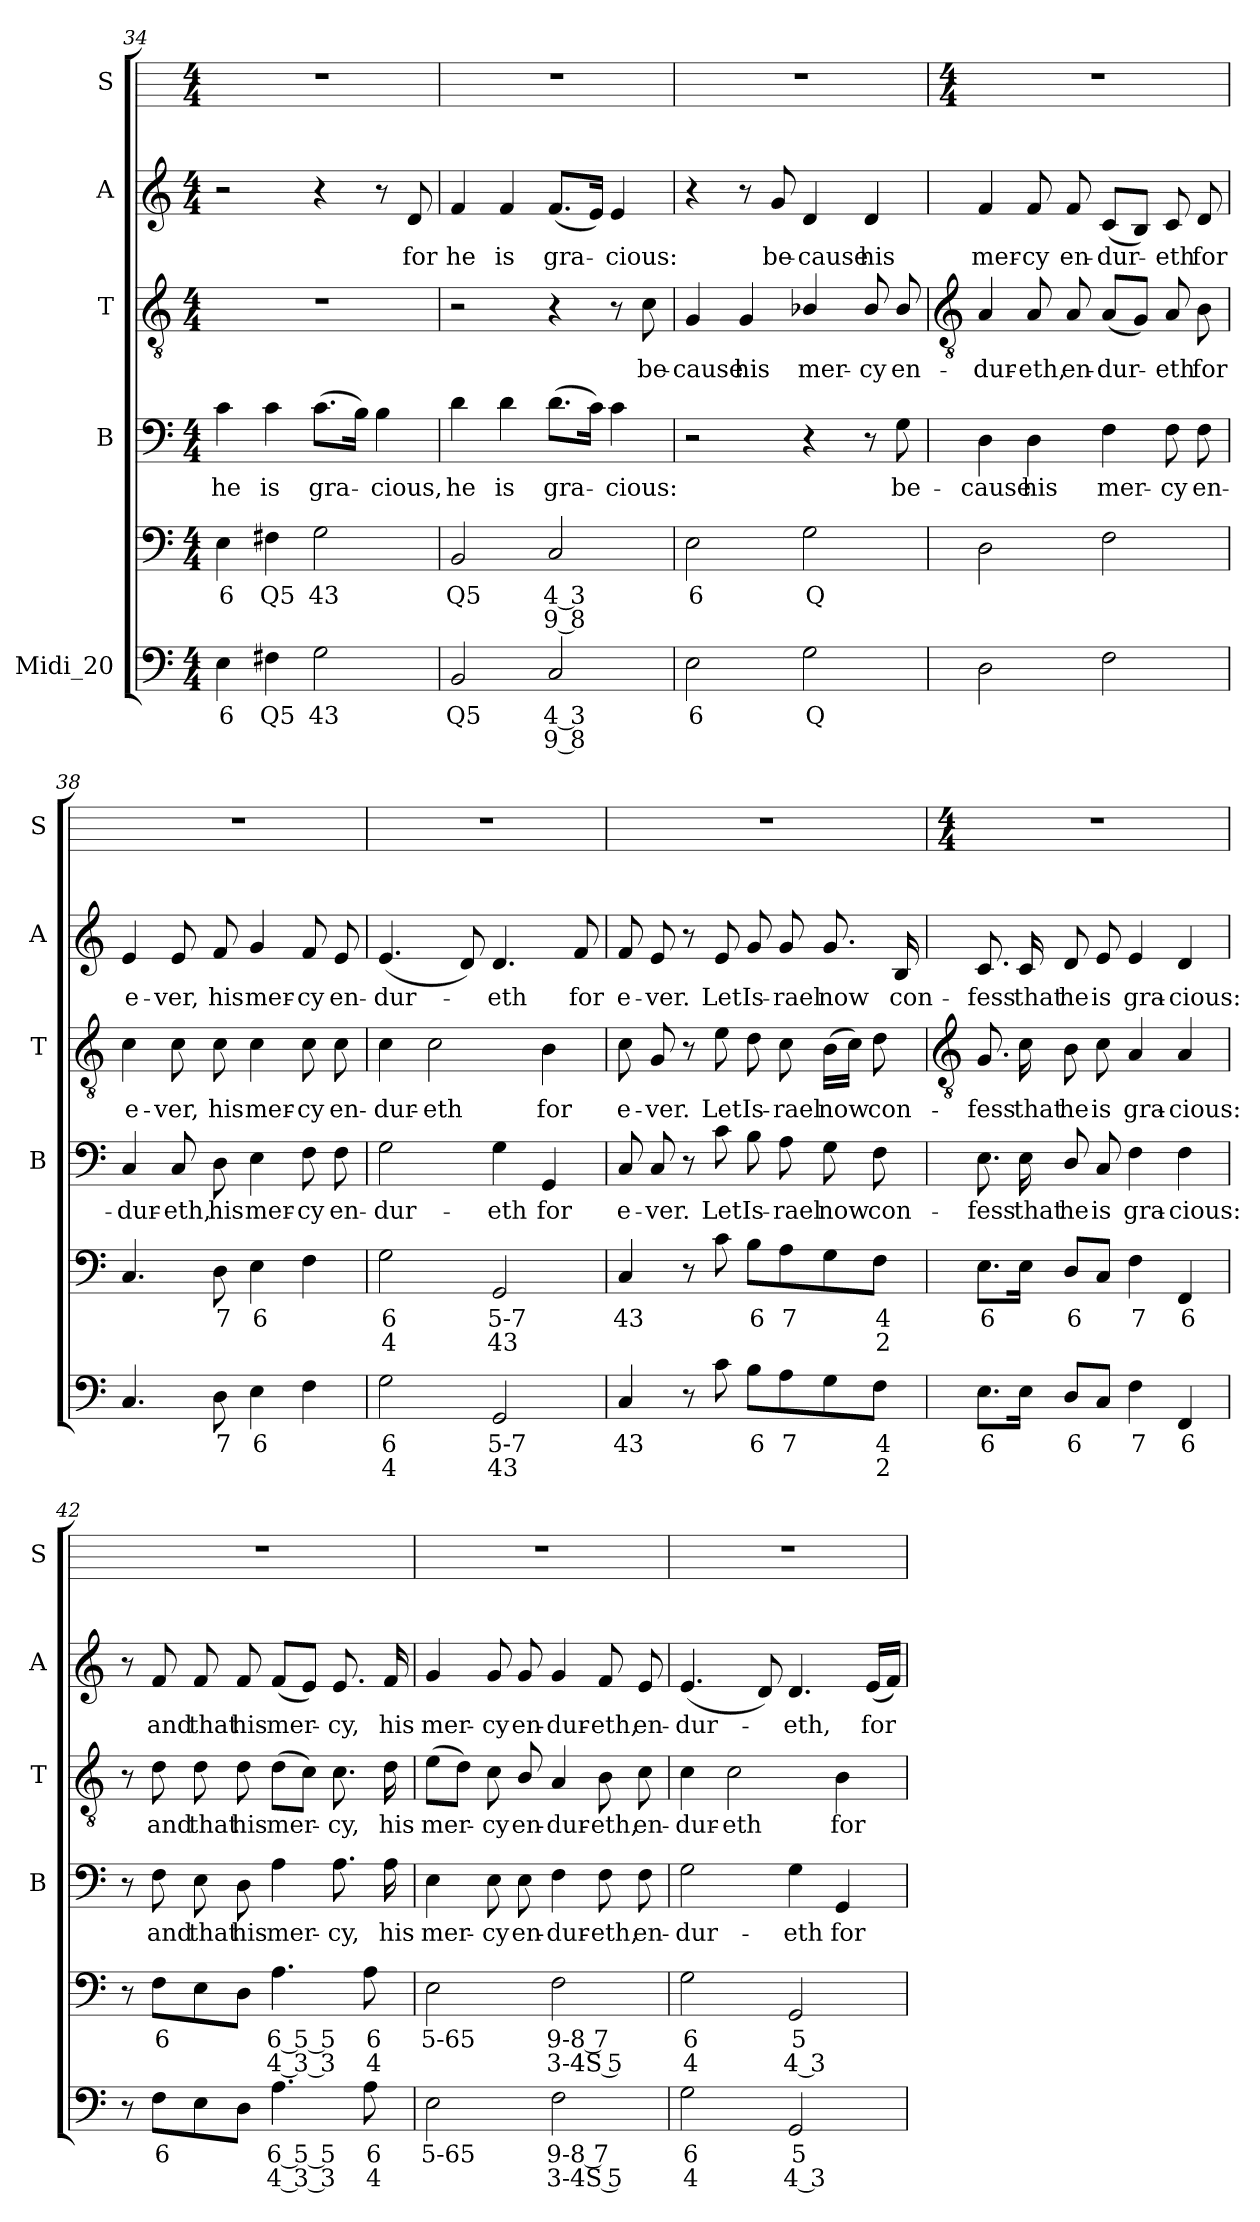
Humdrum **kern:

**kern	**text	**text	**kern	**text	**text	**kern	**text	**kern	**text	**kern	**text	**kern
*part5	*part5	*part5	*part5	*part5	*part5	*part4	*part4	*part3	*part3	*part2	*part2	*part1
*staff6	*staff6	*staff6	*staff5	*staff5	*staff5	*staff4	*staff4	*staff3	*staff3	*staff2	*staff2	*staff1
*I"Midi_20	*	*	*	*	*	*I"B	*	*I"T	*	*I"A	*	*I"S
*	*	*	*	*	*	*I'B	*	*I'T	*	*I'A	*	*I'S
*clefF4	*	*	*clefF4	*	*	*clefF4	*	*clefGv2	*	*clefG2	*	*
*k[]	*	*	*k[]	*	*	*k[]	*	*k[]	*	*k[]	*	*
*C:	*	*	*C:	*	*	*C:	*	*C:	*	*C:	*	*
*M4/4	*	*	*M4/4	*	*	*M4/4	*	*M4/4	*	*M4/4	*	*M4/4
=34	=34	=34	=34	=34	=34	=34	=34	=34	=34	=34	=34	=34
!	!LO:LY:b	!	!	!LO:LY:b	!	!	!LO:LY:b	!	!	!	!	!
4E	6	.	4E	6	.	4c	he	1r	.	2r	.	1r
!	!LO:LY:b	!	!	!LO:LY:b	!	!	!LO:LY:b	!	!	!	!	!
4F#X	Q5	.	4F#X	Q5	.	4c	is	.	.	.	.	.
!	!LO:LY:b	!	!	!LO:LY:b	!	!	!LO:LY:b	!	!	!	!	!
2G	43	.	2G	43	.	(>8.cL	gra-	.	.	4r	.	.
.	.	.	.	.	.	16BJ)	.	.	.	.	.	.
!	!	!	!	!	!	!	!LO:LY:b	!	!	!	!	!
.	.	.	.	.	.	4B	cious,	.	.	8r	.	.
!	!	!	!	!	!	!	!	!	!	!	!LO:LY:b	!
.	.	.	.	.	.	.	.	.	.	8d	for	.
=35	=35	=35	=35	=35	=35	=35	=35	=35	=35	=35	=35	=35
!	!LO:LY:b	!	!	!LO:LY:b	!	!	!LO:LY:b	!	!	!	!LO:LY:b	!
2BB	Q5	.	2BB	Q5	.	4d	he	2r	.	4f	he	1r
!	!	!	!	!	!	!	!LO:LY:b	!	!	!	!LO:LY:b	!
.	.	.	.	.	.	4d	is	.	.	4f	is	.
!	!LO:LY:b	!LO:LY:b	!	!LO:LY:b	!LO:LY:b	!	!LO:LY:b	!	!	!	!LO:LY:b	!
2C	4 3	9 8	2C	4 3	9 8	(>8.dL	gra-	4r	.	(<8.fL	gra-	.
.	.	.	.	.	.	16cJ)	.	.	.	16eJ)	.	.
!	!	!	!	!	!	!	!LO:LY:b	!	!	!	!LO:LY:b	!
.	.	.	.	.	.	4c	cious:	8r	.	4e	cious:	.
!	!	!	!	!	!	!	!	!	!LO:LY:b	!	!	!
.	.	.	.	.	.	.	.	8c	be-	.	.	.
=36	=36	=36	=36	=36	=36	=36	=36	=36	=36	=36	=36	=36
!	!LO:LY:b	!	!	!LO:LY:b	!	!	!	!	!LO:LY:b	!	!	!
2E	6	.	2E	6	.	2r	.	4G	-cause	4r	.	1r
!	!	!	!	!	!	!	!	!	!LO:LY:b	!	!	!
.	.	.	.	.	.	.	.	4G	his	8r	.	.
!	!	!	!	!	!	!	!	!	!	!	!LO:LY:b	!
.	.	.	.	.	.	.	.	.	.	8g	be-	.
!	!LO:LY:b	!	!	!LO:LY:b	!	!	!	!	!LO:LY:b	!	!LO:LY:b	!
2G	Q	.	2G	Q	.	4r	.	4B-X/	mer-	4d	-cause	.
!	!	!	!	!	!	!	!	!	!LO:LY:b	!	!LO:LY:b	!
.	.	.	.	.	.	8r	.	8B-/	-cy	4d	his	.
!	!	!	!	!	!	!	!LO:LY:b	!	!LO:LY:b	!	!	!
.	.	.	.	.	.	8G	be-	8B-/	en-	.	.	.
!!LO:LB:g=z
=37	=37	=37	=37	=37	=37	=37	=37	=37	=37	=37	=37	=37
*	*	*	*	*	*	*	*	*clefGv2	*	*	*	*
*	*	*	*	*	*	*	*	*	*	*	*	*M4/4
!	!	!	!	!	!	!	!LO:LY:b	!	!LO:LY:b	!	!LO:LY:b	!
2D	.	.	2D	.	.	4D	-cause	4A	-dur-	4f	mer-	1r
!	!	!	!	!	!	!	!LO:LY:b	!	!LO:LY:b	!	!LO:LY:b	!
.	.	.	.	.	.	4D	his	8A	-eth,	8f	-cy	.
!	!	!	!	!	!	!	!	!	!LO:LY:b	!	!LO:LY:b	!
.	.	.	.	.	.	.	.	8A	en-	8f	en-	.
!	!	!	!	!	!	!	!LO:LY:b	!	!LO:LY:b	!	!LO:LY:b	!
2F	.	.	2F	.	.	4F	mer-	(<8AL	-dur-	(<8cL	-dur-	.
.	.	.	.	.	.	.	.	8GJ)	.	8BJ)	.	.
!	!	!	!	!	!	!	!LO:LY:b	!	!LO:LY:b	!	!LO:LY:b	!
.	.	.	.	.	.	8F	-cy	8A	eth	8c	eth	.
!	!	!	!	!	!	!	!LO:LY:b	!	!LO:LY:b	!	!LO:LY:b	!
.	.	.	.	.	.	8F	en-	8B	for	8d	for	.
=38	=38	=38	=38	=38	=38	=38	=38	=38	=38	=38	=38	=38
!	!	!	!	!	!	!	!LO:LY:b	!	!LO:LY:b	!	!LO:LY:b	!
4.C	.	.	4.C	.	.	4C	-dur-	4c	e-	4e	e-	1r
!	!	!	!	!	!	!	!LO:LY:b	!	!LO:LY:b	!	!LO:LY:b	!
.	.	.	.	.	.	8C	-eth,	8c	-ver,	8e	-ver,	.
!	!LO:LY:b	!	!	!LO:LY:b	!	!	!LO:LY:b	!	!LO:LY:b	!	!LO:LY:b	!
8D	7	.	8D	7	.	8D	his	8c	his	8f	his	.
!	!LO:LY:b	!	!	!LO:LY:b	!	!	!LO:LY:b	!	!LO:LY:b	!	!LO:LY:b	!
4E	6	.	4E	6	.	4E	mer-	4c	mer-	4g	mer-	.
!	!	!	!	!	!	!	!LO:LY:b	!	!LO:LY:b	!	!LO:LY:b	!
4F	.	.	4F	.	.	8F	-cy	8c	-cy	8f	-cy	.
!	!	!	!	!	!	!	!LO:LY:b	!	!LO:LY:b	!	!LO:LY:b	!
.	.	.	.	.	.	8F	en-	8c	en-	8e	en-	.
=39	=39	=39	=39	=39	=39	=39	=39	=39	=39	=39	=39	=39
!	!LO:LY:b	!LO:LY:b	!	!LO:LY:b	!LO:LY:b	!	!LO:LY:b	!	!LO:LY:b	!	!LO:LY:b	!
2G	6	4	2G	6	4	2G	-dur-	4c	-dur-	(<4.e	-dur-	1r
!	!	!	!	!	!	!	!	!	!LO:LY:b	!	!	!
.	.	.	.	.	.	.	.	2c	-eth	.	.	.
.	.	.	.	.	.	.	.	.	.	8d)	.	.
!	!LO:LY:b	!LO:LY:b	!	!LO:LY:b	!LO:LY:b	!	!LO:LY:b	!	!	!	!LO:LY:b	!
2GG	5-7	43	2GG	5-7	43	4G	-eth	.	.	4.d	eth	.
!	!	!	!	!	!	!	!LO:LY:b	!	!LO:LY:b	!	!	!
.	.	.	.	.	.	4GG	for	4B	for	.	.	.
!	!	!	!	!	!	!	!	!	!	!	!LO:LY:b	!
.	.	.	.	.	.	.	.	.	.	8f	for	.
=40	=40	=40	=40	=40	=40	=40	=40	=40	=40	=40	=40	=40
!	!LO:LY:b	!	!	!LO:LY:b	!	!	!LO:LY:b	!	!LO:LY:b	!	!LO:LY:b	!
4C	43	.	4C	43	.	8C	e-	8c	e-	8f	e-	1r
!	!	!	!	!	!	!	!LO:LY:b	!	!LO:LY:b	!	!LO:LY:b	!
.	.	.	.	.	.	8C	-ver.	8G	-ver.	8e	-ver.	.
8r	.	.	8r	.	.	8r	.	8r	.	8r	.	.
!	!	!	!	!	!	!	!LO:LY:b	!	!LO:LY:b	!	!LO:LY:b	!
8c	.	.	8c	.	.	8c	Let	8e	Let	8e	Let	.
!	!LO:LY:b	!	!	!LO:LY:b	!	!	!LO:LY:b	!	!LO:LY:b	!	!LO:LY:b	!
8BL	6	.	8BL	6	.	8B	Is-	8d	Is-	8g	Is-	.
!	!LO:LY:b	!	!	!LO:LY:b	!	!	!LO:LY:b	!	!LO:LY:b	!	!LO:LY:b	!
8A	7	.	8A	7	.	8A	-rael	8c	-rael	8g	-rael	.
!	!	!	!	!	!	!	!LO:LY:b	!	!LO:LY:b	!	!LO:LY:b	!
8G	.	.	8G	.	.	8G	now	(>16BLL	now	8.g	now	.
.	.	.	.	.	.	.	.	16cJJ)	.	.	.	.
!	!LO:LY:b	!LO:LY:b	!	!LO:LY:b	!LO:LY:b	!	!LO:LY:b	!	!LO:LY:b	!	!	!
8FJ	4	2	8FJ	4	2	8F	con-	8d	con-	.	.	.
!	!	!	!	!	!	!	!	!	!	!	!LO:LY:b	!
.	.	.	.	.	.	.	.	.	.	16B	con-	.
!!LO:LB:g=z
=41	=41	=41	=41	=41	=41	=41	=41	=41	=41	=41	=41	=41
*	*	*	*	*	*	*	*	*clefGv2	*	*	*	*
*	*	*	*	*	*	*	*	*	*	*	*	*M4/4
!	!LO:LY:b	!	!	!LO:LY:b	!	!	!LO:LY:b	!	!LO:LY:b	!	!LO:LY:b	!
8.EL	6	.	8.EL	6	.	8.E	-fess	8.G	-fess	8.c	-fess	1r
!	!	!	!	!	!	!	!LO:LY:b	!	!LO:LY:b	!	!LO:LY:b	!
16EJ	.	.	16EJ	.	.	16E	that	16c	that	16c	that	.
!	!LO:LY:b	!	!	!LO:LY:b	!	!	!LO:LY:b	!	!LO:LY:b	!	!LO:LY:b	!
8DL	6	.	8DL	6	.	8D/	he	8B	he	8d	he	.
!	!	!	!	!	!	!	!LO:LY:b	!	!LO:LY:b	!	!LO:LY:b	!
8CJ	.	.	8CJ	.	.	8C	is	8c	is	8e	is	.
!	!LO:LY:b	!	!	!LO:LY:b	!	!	!LO:LY:b	!	!LO:LY:b	!	!LO:LY:b	!
4F	7	.	4F	7	.	4F	gra-	4A	gra-	4e	gra-	.
!	!LO:LY:b	!	!	!LO:LY:b	!	!	!LO:LY:b	!	!LO:LY:b	!	!LO:LY:b	!
4FF	6	.	4FF	6	.	4F	-cious:	4A	-cious:	4d	-cious:	.
=42	=42	=42	=42	=42	=42	=42	=42	=42	=42	=42	=42	=42
8r	.	.	8r	.	.	8r	.	8r	.	8r	.	1r
!	!LO:LY:b	!	!	!LO:LY:b	!	!	!LO:LY:b	!	!LO:LY:b	!	!LO:LY:b	!
8FL	6	.	8FL	6	.	8F	and	8d	and	8f	and	.
!	!	!	!	!	!	!	!LO:LY:b	!	!LO:LY:b	!	!LO:LY:b	!
8E	.	.	8E	.	.	8E	that	8d	that	8f	that	.
!	!	!	!	!	!	!	!LO:LY:b	!	!LO:LY:b	!	!LO:LY:b	!
8DJ	.	.	8DJ	.	.	8D	his	8d	his	8f	his	.
!	!LO:LY:b	!LO:LY:b	!	!LO:LY:b	!LO:LY:b	!	!LO:LY:b	!	!LO:LY:b	!	!LO:LY:b	!
4.A	6 5 5	4 3 3	4.A	6 5 5	4 3 3	4A	mer-	(>8dL	mer-	(<8fL	mer-	.
.	.	.	.	.	.	.	.	8cJ)	.	8eJ)	.	.
!	!	!	!	!	!	!	!LO:LY:b	!	!LO:LY:b	!	!LO:LY:b	!
.	.	.	.	.	.	8.A	-cy,	8.c	cy,	8.e	cy,	.
!	!LO:LY:b	!LO:LY:b	!	!LO:LY:b	!LO:LY:b	!	!	!	!	!	!	!
8A	6	4	8A	6	4	.	.	.	.	.	.	.
!	!	!	!	!	!	!	!LO:LY:b	!	!LO:LY:b	!	!LO:LY:b	!
.	.	.	.	.	.	16A	his	16d	his	16f	his	.
=43	=43	=43	=43	=43	=43	=43	=43	=43	=43	=43	=43	=43
!	!LO:LY:b	!	!	!LO:LY:b	!	!	!LO:LY:b	!	!LO:LY:b	!	!LO:LY:b	!
2E	5-65	.	2E	5-65	.	4E	mer-	(>8eL	mer-	4g	mer-	1r
.	.	.	.	.	.	.	.	8dJ)	.	.	.	.
!	!	!	!	!	!	!	!LO:LY:b	!	!LO:LY:b	!	!LO:LY:b	!
.	.	.	.	.	.	8E	-cy	8c	cy	8g	-cy	.
!	!	!	!	!	!	!	!LO:LY:b	!	!LO:LY:b	!	!LO:LY:b	!
.	.	.	.	.	.	8E	en-	8B/	en-	8g	en-	.
!	!LO:LY:b	!LO:LY:b	!	!LO:LY:b	!LO:LY:b	!	!LO:LY:b	!	!LO:LY:b	!	!LO:LY:b	!
2F	9-8 7	3-4S 5	2F	9-8 7	3-4S 5	4F	-dur-	4A	-dur-	4g	-dur-	.
!	!	!	!	!	!	!	!LO:LY:b	!	!LO:LY:b	!	!LO:LY:b	!
.	.	.	.	.	.	8F	-eth,	8B	-eth,	8f	-eth,	.
!	!	!	!	!	!	!	!LO:LY:b	!	!LO:LY:b	!	!LO:LY:b	!
.	.	.	.	.	.	8F	en-	8c	en-	8e	en-	.
=44	=44	=44	=44	=44	=44	=44	=44	=44	=44	=44	=44	=44
!	!LO:LY:b	!LO:LY:b	!	!LO:LY:b	!LO:LY:b	!	!LO:LY:b	!	!LO:LY:b	!	!LO:LY:b	!
2G	6	4	2G	6	4	2G	-dur-	4c	-dur-	(<4.e	-dur-	1r
!	!	!	!	!	!	!	!	!	!LO:LY:b	!	!	!
.	.	.	.	.	.	.	.	2c	-eth	.	.	.
.	.	.	.	.	.	.	.	.	.	8d)	.	.
!	!LO:LY:b	!LO:LY:b	!	!LO:LY:b	!LO:LY:b	!	!LO:LY:b	!	!	!	!LO:LY:b	!
2GG	5-	-4 3	2GG	5-	-4 3	4G	-eth	.	.	4.d	eth,	.
!	!	!	!	!	!	!	!LO:LY:b	!	!LO:LY:b	!	!	!
.	.	.	.	.	.	4GG	for	4B	for	.	.	.
!	!	!	!	!	!	!	!	!	!	!	!LO:LY:b	!
.	.	.	.	.	.	.	.	.	.	(<16eLL	for	.
.	.	.	.	.	.	.	.	.	.	16fJJ)	.	.
=	=	=	=	=	=	=	=	=	=	=	=	=
*-	*-	*-	*-	*-	*-	*-	*-	*-	*-	*-	*-	*-
